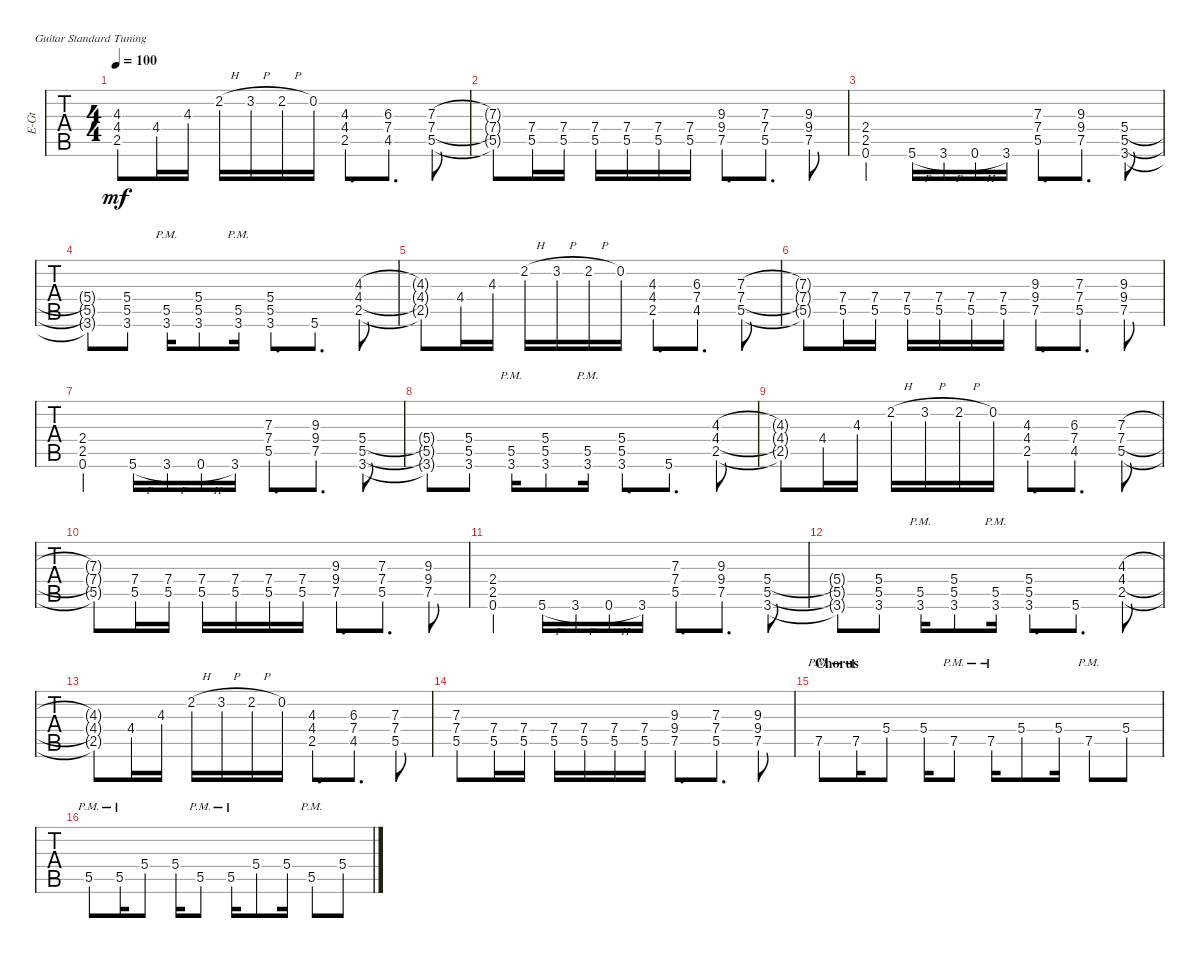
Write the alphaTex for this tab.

\defaultSystemsLayout 4
\bracketExtendMode groupsimilarinstruments
\otherSystemsTrackNameOrientation horizontal
\track ("Matthew" "E-Gt") {instrument distortionguitar}
\staff {tabs}
\tuning (E4 B3 G3 D3 A2 E2)
\ts (4 4)
\tempo 100
\clef g2
\ks c
(2.5{t} 4.4{t acc #} 4.3{t}).8{dy mf} 4.4{acc #}.16 4.3.16 2.2{h acc #}.16 3.2{h}.16 2.2{h acc #}.16 0.2.16 (2.5 4.4{acc #} 4.3).8{d} (4.5{acc #} 7.4 6.3{acc #}).8{d} (5.5 7.4 7.3).8 |
(5.5{t} 7.4{t} 7.3{t}).8 (5.5 7.4).16 (5.5 7.4).16 (5.5 7.4).16 (5.5 7.4).16 (5.5 7.4).16 (5.5 7.4).16 (7.5 9.4 9.3).8{d} (5.5 7.4 7.3).8{d} (7.5 9.4 9.3).8 |
(0.6 2.5 2.4).4 5.6{h}.16 3.6{h}.16 0.6{h}.16 3.6.16 (5.5 7.4 7.3).8{d} (7.5 9.4 9.3).8{d} (3.6 5.5 5.4).8 |
(3.6{t} 5.5{t} 5.4{t}).8 (3.6 5.5 5.4).8 (3.6{pm} 5.5{pm}).16 (3.6 5.5 5.4).8 (3.6{pm} 5.5{pm}).16 (3.6 5.5 5.4).8{d} 5.6.8{d} (2.5 4.4{acc #} 4.3).8 |
(2.5{t} 4.4{t acc #} 4.3{t}).8 4.4{acc #}.16 4.3.16 2.2{h acc #}.16 3.2{h}.16 2.2{h acc #}.16 0.2.16 (2.5 4.4{acc #} 4.3).8{d} (4.5{acc #} 7.4 6.3{acc #}).8{d} (5.5 7.4 7.3).8 |
(5.5{t} 7.4{t} 7.3{t}).8 (5.5 7.4).16 (5.5 7.4).16 (5.5 7.4).16 (5.5 7.4).16 (5.5 7.4).16 (5.5 7.4).16 (7.5 9.4 9.3).8{d} (5.5 7.4 7.3).8{d} (7.5 9.4 9.3).8 |
(0.6 2.5 2.4).4 5.6{h}.16 3.6{h}.16 0.6{h}.16 3.6.16 (5.5 7.4 7.3).8{d} (7.5 9.4 9.3).8{d} (3.6 5.5 5.4).8 |
(3.6{t} 5.5{t} 5.4{t}).8 (3.6 5.5 5.4).8 (3.6{pm} 5.5{pm}).16 (3.6 5.5 5.4).8 (3.6{pm} 5.5{pm}).16 (3.6 5.5 5.4).8{d} 5.6.8{d} (2.5 4.4{acc #} 4.3).8 |
(2.5{t} 4.4{t acc #} 4.3{t}).8 4.4{acc #}.16 4.3.16 2.2{h acc #}.16 3.2{h}.16 2.2{h acc #}.16 0.2.16 (2.5 4.4{acc #} 4.3).8{d} (4.5{acc #} 7.4 6.3{acc #}).8{d} (5.5 7.4 7.3).8 |
(5.5{t} 7.4{t} 7.3{t}).8 (5.5 7.4).16 (5.5 7.4).16 (5.5 7.4).16 (5.5 7.4).16 (5.5 7.4).16 (5.5 7.4).16 (7.5 9.4 9.3).8{d} (5.5 7.4 7.3).8{d} (7.5 9.4 9.3).8 |
(0.6 2.5 2.4).4 5.6{h}.16 3.6{h}.16 0.6{h}.16 3.6.16 (5.5 7.4 7.3).8{d} (7.5 9.4 9.3).8{d} (3.6 5.5 5.4).8 |
(3.6{t} 5.5{t} 5.4{t}).8 (3.6 5.5 5.4).8 (3.6{pm} 5.5{pm}).16 (3.6 5.5 5.4).8 (3.6{pm} 5.5{pm}).16 (3.6 5.5 5.4).8{d} 5.6.8{d} (2.5 4.4{acc #} 4.3).8 |
(2.5{t} 4.4{t acc #} 4.3{t}).8 4.4{acc #}.16 4.3.16 2.2{h acc #}.16 3.2{h}.16 2.2{h acc #}.16 0.2.16 (2.5 4.4{acc #} 4.3).8{d} (4.5{acc #} 7.4 6.3{acc #}).8{d} (5.5 7.4 7.3).8 |
(5.5 7.4 7.3).8 (5.5 7.4).16 (5.5 7.4).16 (5.5 7.4).16 (5.5 7.4).16 (5.5 7.4).16 (5.5 7.4).16 (7.5 9.4 9.3).8{d} (5.5 7.4 7.3).8{d} (7.5 9.4 9.3).8 |
\section ("" "Chorus")
7.5{pm}.8 7.5{pm}.16 5.4.8 5.4.16 7.5{pm}.8 7.5{pm}.16 5.4.8 5.4.16 7.5{pm}.8 5.4.8 |
5.5{pm}.8 5.5{pm}.16 5.4.8 5.4.16 5.5{pm}.8 5.5{pm}.16 5.4.8 5.4.16 5.5{pm}.8 5.4.8
